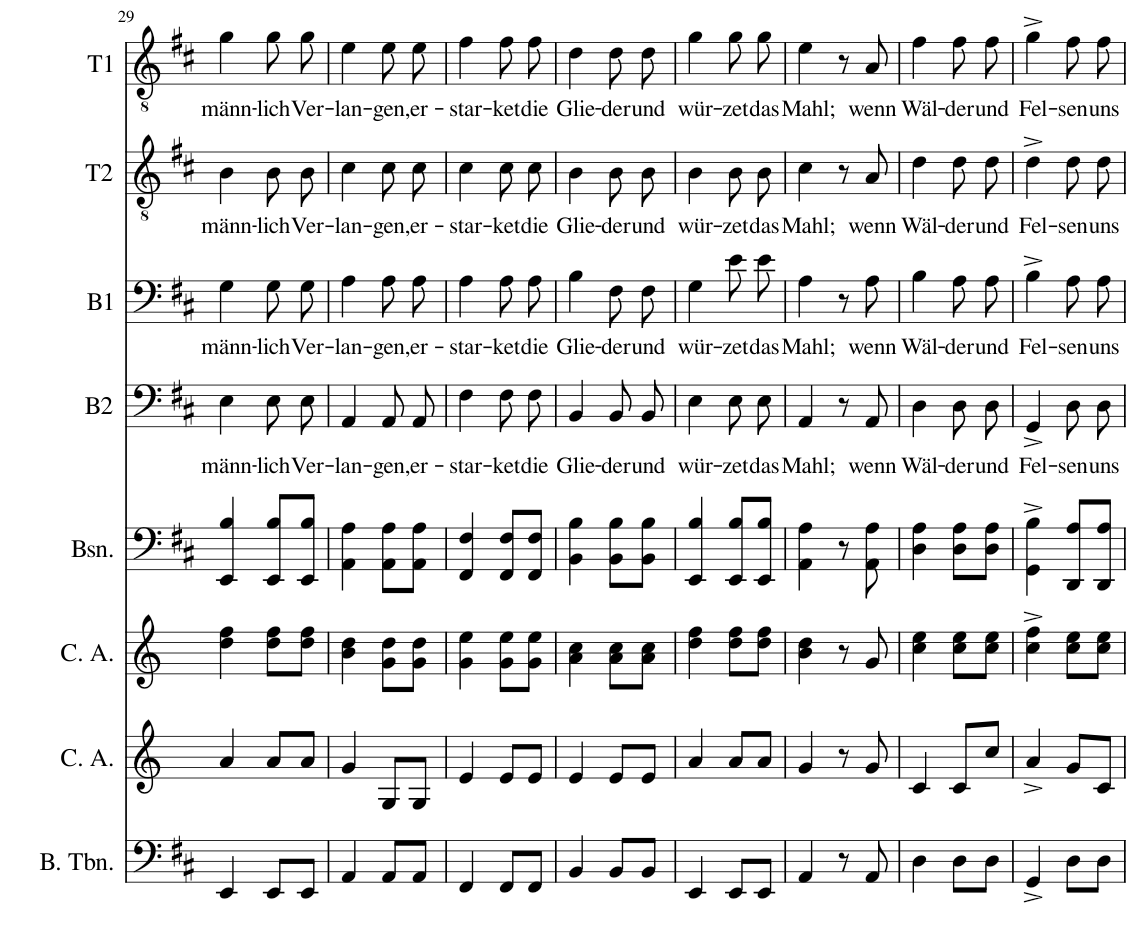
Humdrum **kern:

**kern	**kern	**kern	**kern	**kern	**text	**kern	**text	**kern	**text	**kern	**text
*part8	*part7	*part6	*part5	*part4	*part4	*part3	*part3	*part2	*part2	*part1	*part1
*staff8	*staff7	*staff6	*staff5	*staff4	*staff4	*staff3	*staff3	*staff2	*staff2	*staff1	*staff1
*I"Trombone basse	*I"Cor anglais	*I"Cor anglais	*I"Basson	*I"B2	*	*I"B1	*	*I"T2	*	*I"T1	*
*	*I'C. A.	*I'C. A.	*I'Bsn.	*I'B2	*	*I'B1	*	*I'T2	*	*I'T1	*
!!LO:PB:g=z
*clefF4	*clefG2	*clefG2	*clefF4	*clefF4	*	*clefF4	*	*clefGv2	*	*clefGv2	*
*	*Trd6c10	*Trd6c10	*	*	*	*	*	*	*	*	*
*k[f#c#]	*k[]	*k[]	*k[f#c#]	*k[f#c#]	*	*k[f#c#]	*	*k[f#c#]	*	*k[f#c#]	*
*M2/4	*M2/4	*M2/4	*M2/4	*M2/4	*	*M2/4	*	*M2/4	*	*M2/4	*
=29	=29	=29	=29	=29	=29	=29	=29	=29	=29	=29	=29
!	!	!	!	!	!LO:LY:b	!	!LO:LY:b	!	!LO:LY:b	!	!LO:LY:b
4EE/	4a/	4dd\ 4ff\	4EE/ 4B/	4E\	männ-	4G\	männ-	4B\	männ-	4g\	männ-
!	!	!	!	!	!LO:LY:b	!	!LO:LY:b	!	!LO:LY:b	!	!LO:LY:b
8EE/L	8a/L	8dd\ 8ff\L	8EE/ 8B/L	8E\L	-lich	8G\L	-lich	8B\L	-lich	8g\L	-lich
!	!	!	!	!	!LO:LY:b	!	!LO:LY:b	!	!LO:LY:b	!	!LO:LY:b
8EE/J	8a/J	8dd\ 8ff\J	8EE/ 8B/J	8E\J	Ver-	8G\J	Ver-	8B\J	Ver-	8g\J	Ver-
=30	=30	=30	=30	=30	=30	=30	=30	=30	=30	=30	=30
!	!	!	!	!	!LO:LY:b	!	!LO:LY:b	!	!LO:LY:b	!	!LO:LY:b
4AA/	4g/	4b\ 4dd\	4AA\ 4A\	4AA/	-lan-	4A\	-lan-	4c#\	-lan-	4e\	-lan-
!	!	!	!	!	!LO:LY:b	!	!LO:LY:b	!	!LO:LY:b	!	!LO:LY:b
8AA/L	8G/L	8g\ 8dd\L	8AA\ 8A\L	8AA/L	-gen,	8A\L	-gen,	8c#\L	-gen,	8e\L	-gen,
!	!	!	!	!	!LO:LY:b	!	!LO:LY:b	!	!LO:LY:b	!	!LO:LY:b
8AA/J	8G/J	8g\ 8dd\J	8AA\ 8A\J	8AA/J	er-	8A\J	er-	8c#\J	er-	8e\J	er-
=31	=31	=31	=31	=31	=31	=31	=31	=31	=31	=31	=31
!	!	!	!	!	!LO:LY:b	!	!LO:LY:b	!	!LO:LY:b	!	!LO:LY:b
4FF#/	4e/	4g\ 4ee\	4FF#/ 4F#/	4F#\	-star-	4A\	-star-	4c#\	-star-	4f#\	-star-
!	!	!	!	!	!LO:LY:b	!	!LO:LY:b	!	!LO:LY:b	!	!LO:LY:b
8FF#/L	8e/L	8g\ 8ee\L	8FF#/ 8F#/L	8F#\L	-ket	8A\L	-ket	8c#\L	-ket	8f#\L	-ket
!	!	!	!	!	!LO:LY:b	!	!LO:LY:b	!	!LO:LY:b	!	!LO:LY:b
8FF#/J	8e/J	8g\ 8ee\J	8FF#/ 8F#/J	8F#\J	die	8A\J	die	8c#\J	die	8f#\J	die
=32	=32	=32	=32	=32	=32	=32	=32	=32	=32	=32	=32
!	!	!	!	!	!LO:LY:b	!	!LO:LY:b	!	!LO:LY:b	!	!LO:LY:b
4BB/	4e/	4a\ 4cc\	4BB\ 4B\	4BB/	Glie-	4B\	Glie-	4B\	Glie-	4d\	Glie-
!	!	!	!	!	!LO:LY:b	!	!LO:LY:b	!	!LO:LY:b	!	!LO:LY:b
8BB/L	8e/L	8a\ 8cc\L	8BB\ 8B\L	8BB/L	-der	8F#\L	-der	8B\L	-der	8d\L	-der
!	!	!	!	!	!LO:LY:b	!	!LO:LY:b	!	!LO:LY:b	!	!LO:LY:b
8BB/J	8e/J	8a\ 8cc\J	8BB\ 8B\J	8BB/J	und	8F#\J	und	8B\J	und	8d\J	und
=33	=33	=33	=33	=33	=33	=33	=33	=33	=33	=33	=33
!	!	!	!	!	!LO:LY:b	!	!LO:LY:b	!	!LO:LY:b	!	!LO:LY:b
4EE/	4a/	4dd\ 4ff\	4EE/ 4B/	4E\	wür-	4G\	wür-	4B\	wür-	4g\	wür-
!	!	!	!	!	!LO:LY:b	!	!LO:LY:b	!	!LO:LY:b	!	!LO:LY:b
8EE/L	8a/L	8dd\ 8ff\L	8EE/ 8B/L	8E\L	-zet	8e\L	-zet	8B\L	-zet	8g\L	-zet
!	!	!	!	!	!LO:LY:b	!	!LO:LY:b	!	!LO:LY:b	!	!LO:LY:b
8EE/J	8a/J	8dd\ 8ff\J	8EE/ 8B/J	8E\J	das	8e\J	das	8B\J	das	8g\J	das
=34	=34	=34	=34	=34	=34	=34	=34	=34	=34	=34	=34
!	!	!	!	!	!LO:LY:b	!	!LO:LY:b	!	!LO:LY:b	!	!LO:LY:b
4AA/	4g/	4b\ 4dd\	4AA\ 4A\	4AA/	Mahl;	4A\	Mahl;	4c#\	Mahl;	4e\	Mahl;
8r	8r	8r	8r	8r	.	8r	.	8r	.	8r	.
!	!	!	!	!	!LO:LY:b	!	!LO:LY:b	!	!LO:LY:b	!	!LO:LY:b
8AA/	8g/	8g/	8AA\ 8A\	8AA/	wenn	8A\	wenn	8A/	wenn	8A/	wenn
=35	=35	=35	=35	=35	=35	=35	=35	=35	=35	=35	=35
!	!	!	!	!	!LO:LY:b	!	!LO:LY:b	!	!LO:LY:b	!	!LO:LY:b
4D\	4c/	4cc\ 4ee\	4D\ 4A\	4D\	Wäl-	4B\	Wäl-	4d\	Wäl-	4f#\	Wäl-
!	!	!	!	!	!LO:LY:b	!	!LO:LY:b	!	!LO:LY:b	!	!LO:LY:b
8D\L	8c/L	8cc\ 8ee\L	8D\ 8A\L	8D\L	-der	8A\L	-der	8d\L	-der	8f#\L	-der
!	!	!	!	!	!LO:LY:b	!	!LO:LY:b	!	!LO:LY:b	!	!LO:LY:b
8D\J	8cc/J	8cc\ 8ee\J	8D\ 8A\J	8D\J	und	8A\J	und	8d\J	und	8f#\J	und
=36	=36	=36	=36	=36	=36	=36	=36	=36	=36	=36	=36
!	!	!	!	!	!LO:LY:b	!	!LO:LY:b	!	!LO:LY:b	!	!LO:LY:b
4GG^/	4a^/	4cc\^ 4ff\^	4GG\^ 4B\^	4GG^/	Fel-	4B^\	Fel-	4d^\	Fel-	4g^\	Fel-
!	!	!	!	!	!LO:LY:b	!	!LO:LY:b	!	!LO:LY:b	!	!LO:LY:b
8D\L	8g/L	8cc\ 8ee\L	8DD/ 8A/L	8D\L	-sen	8A\L	-sen	8d\L	-sen	8f#\L	-sen
!	!	!	!	!	!LO:LY:b	!	!LO:LY:b	!	!LO:LY:b	!	!LO:LY:b
8D\J	8c/J	8cc\ 8ee\J	8DD/ 8A/J	8D\J	uns	8A\J	uns	8d\J	uns	8f#\J	uns
=	=	=	=	=	=	=	=	=	=	=	=
*-	*-	*-	*-	*-	*-	*-	*-	*-	*-	*-	*-
